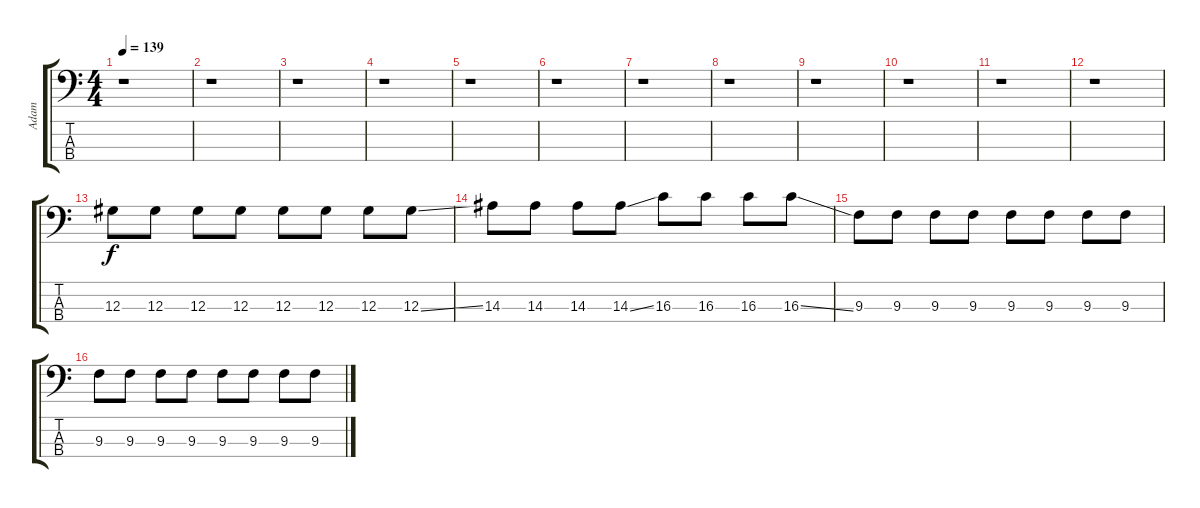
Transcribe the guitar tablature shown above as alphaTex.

\track ("Adam" "Adam") {instrument electricbassfinger}
\staff {score tabs}
\tuning (Gb2 Db2 Ab1 Eb1) {hide}
\ts (4 4)
\tempo 139
\clef f4
\ks c
r.1{dy f instrument electricbassfinger} |
r.1 |
r.1 |
r.1 |
r.1 |
r.1 |
r.1 |
r.1 |
r.1 |
r.1 |
r.1 |
r.1 |
12.3.8 12.3.8 12.3.8 12.3.8 12.3.8 12.3.8 12.3.8 12.3{ss}.8 |
14.3.8 14.3.8 14.3.8 14.3{ss}.8 16.3.8 16.3.8 16.3.8 16.3{ss}.8 |
9.3.8 9.3.8 9.3.8 9.3.8 9.3.8 9.3.8 9.3.8 9.3.8 |
9.3.8 9.3.8 9.3.8 9.3.8 9.3.8 9.3.8 9.3.8 9.3.8
